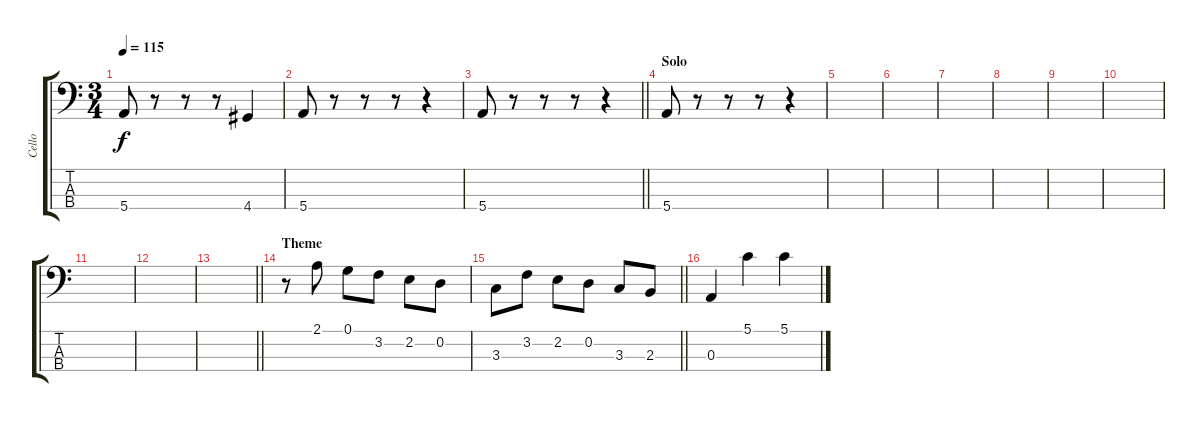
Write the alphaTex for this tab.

\track ("Cello" "Cello") {instrument electricbassfinger}
\staff {score tabs}
\tuning (G2 D2 A1 E1) {hide}
\ts (3 4)
\tempo 115
\clef f4
\ks aminor
5.4.8{dy f} r.8 r.8 r.8 4.4.4 |
5.4.8 r.8 r.8 r.8 r.4 |
\barLineRight lightlight
5.4.8 r.8 r.8 r.8 r.4 |
\section ("" "Solo")
5.4.8 r.8 r.8 r.8 r.4 |
|
|
|
|
|
|
|
|
\barLineRight lightlight
|
\section ("" "Theme")
r.8 2.1.8 0.1.8 3.2.8 2.2.8 0.2.8 |
\barLineRight lightlight
3.3.8 3.2.8 2.2.8 0.2.8 3.3.8 2.3.8 |
0.3.4 5.1.4 5.1.4
